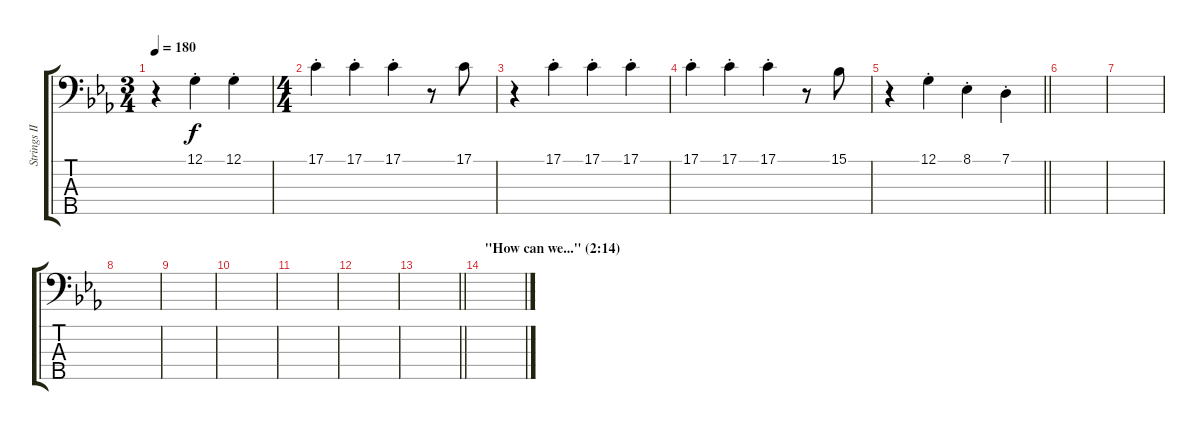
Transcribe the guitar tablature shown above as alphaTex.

\track ("Strings III" "Strings II") {instrument stringensemble1}
\staff {score tabs}
\tuning (G2 D2 A1 E1 B0) {hide}
\ts (3 4)
\tempo 180
\clef f4
\ks eb
r.4{dy f} 12.1{st}.4 12.1{st}.4 |
\ts (4 4)
17.1{st}.4 17.1{st}.4 17.1{st}.4 r.8 17.1.8 |
r.4 17.1{st}.4 17.1{st}.4 17.1{st}.4 |
17.1{st}.4 17.1{st}.4 17.1{st}.4 r.8 15.1.8 |
\barLineRight lightlight
r.4 12.1{st}.4 8.1{st}.4 7.1{st}.4 |
|
|
|
|
|
|
|
\barLineRight lightlight
|
\section ("" "\"How can we...\" (2:14)")
